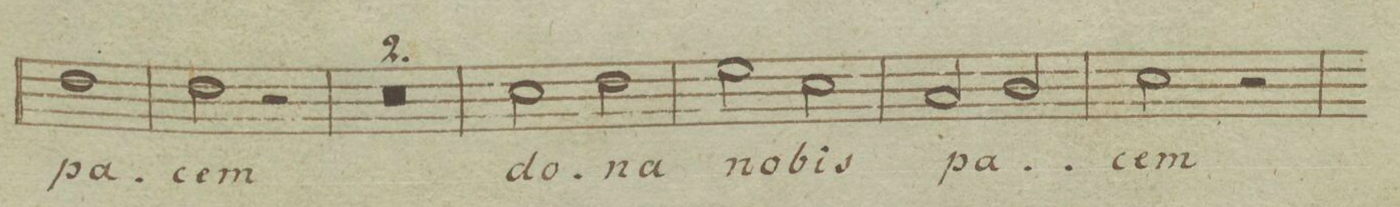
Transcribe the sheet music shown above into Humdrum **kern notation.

**kern	**text	**dynam
*I"Tenore	*	*
*clefC4	*	*
*k[b-e-]	*	*
*met(c|)	*	*
*M2/2	*	*
1c	pa-	.
=55	=55	=55
2c\	-cem	.
2r	.	.
=56	=56	=56
0r	.	.
=57	=57	=57
=58	=58	=58
2B-\	do-	.
2c\	-na	.
=59	=59	=59
2d\	no-	.
2B-\	-bis	.
=60	=60	=60
2G/	pa-	.
2A/	.	.
=61	=61	=61
2B-\	-cem	.
2r	.	.
=62	=62	=62
*-	*-	*-
